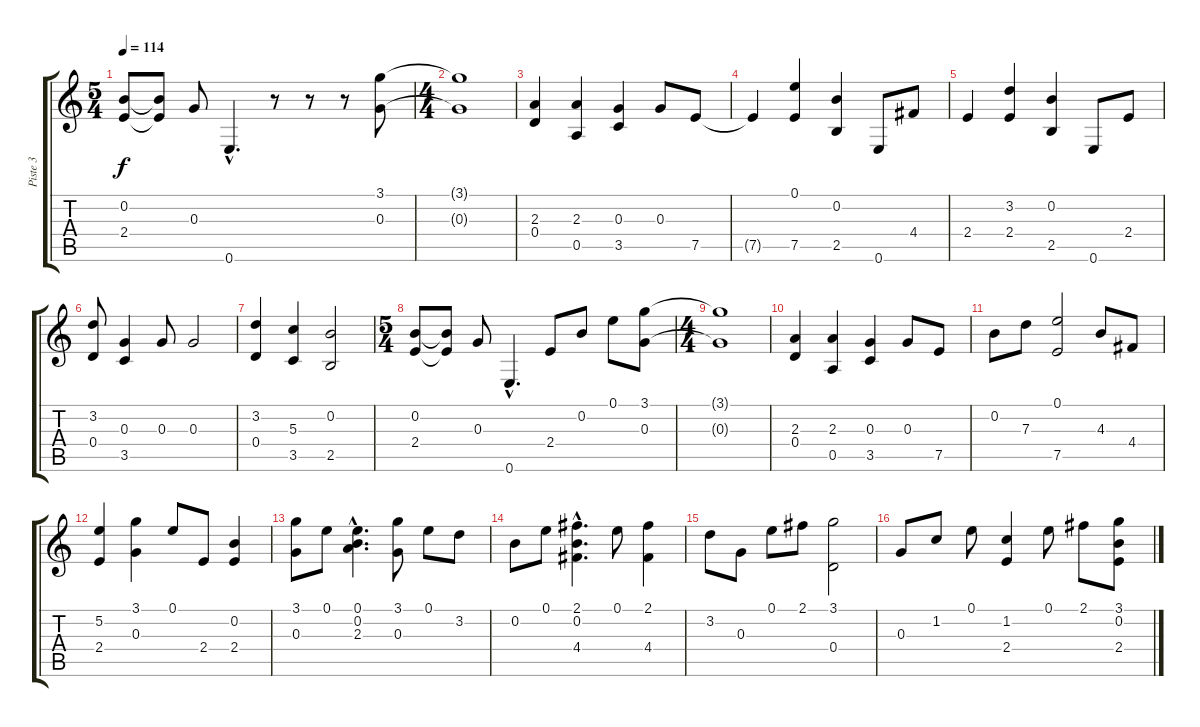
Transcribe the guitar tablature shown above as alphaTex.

\track ("Piste 3" "Piste 3") {instrument acousticguitarsteel}
\staff {score tabs}
\tuning (E4 B3 G3 D3 A2 E2) {hide}
\ts (5 4)
\tempo 114
\clef g2
\ks c
(0.2 2.4).8{dy f instrument acousticguitarsteel} (0.2{t} 2.4{t}).8 0.3.8 0.6{hac}.4{d} r.8 r.8 r.8 (3.1 0.3).8 |
\ts (4 4)
(3.1{t} 0.3{t}).1 |
(2.3 0.4).4 (2.3 0.5).4 (0.3 3.5).4 0.3.8 7.5.8 |
7.5{t}.4 (0.1 7.5).4 (0.2 2.5).4 0.6.8 4.4.8 |
2.4.4 (3.2 2.4).4 (0.2 2.5).4 0.6.8 2.4.8 |
(3.2 0.4).8 (0.3 3.5).4 0.3.8 0.3.2 |
(3.2 0.4).4 (5.3 3.5).4 (0.2 2.5).2 |
\ts (5 4)
(0.2 2.4).8 (0.2{t} 2.4{t}).8 0.3.8 0.6{hac}.4{d} 2.4.8 0.2.8 0.1.8 (3.1 0.3).8 |
\ts (4 4)
(3.1{t} 0.3{t}).1 |
(2.3 0.4).4 (2.3 0.5).4 (0.3 3.5).4 0.3.8 7.5.8 |
0.2.8 7.3.8 (0.1 7.5).2 4.3.8 4.4.8 |
(5.2 2.4).4 (3.1 0.3).4 0.1.8 2.4.8 (0.2 2.4).4 |
(3.1 0.3).8 0.1.8 (0.1{hac} 0.2{hac} 2.3{hac}).4{d} (3.1 0.3).8 0.1.8 3.2.8 |
0.2.8 0.1.8 (2.1{hac} 0.2{hac} 4.4{hac}).4{d} 0.1.8 (2.1 4.4).4 |
3.2.8 0.3.8 0.1.8 2.1.8 (3.1 0.4).2 |
0.3.8 1.2.8 0.1.8 (1.2 2.4).4 0.1.8 2.1.8 (3.1 0.2 2.4).8
